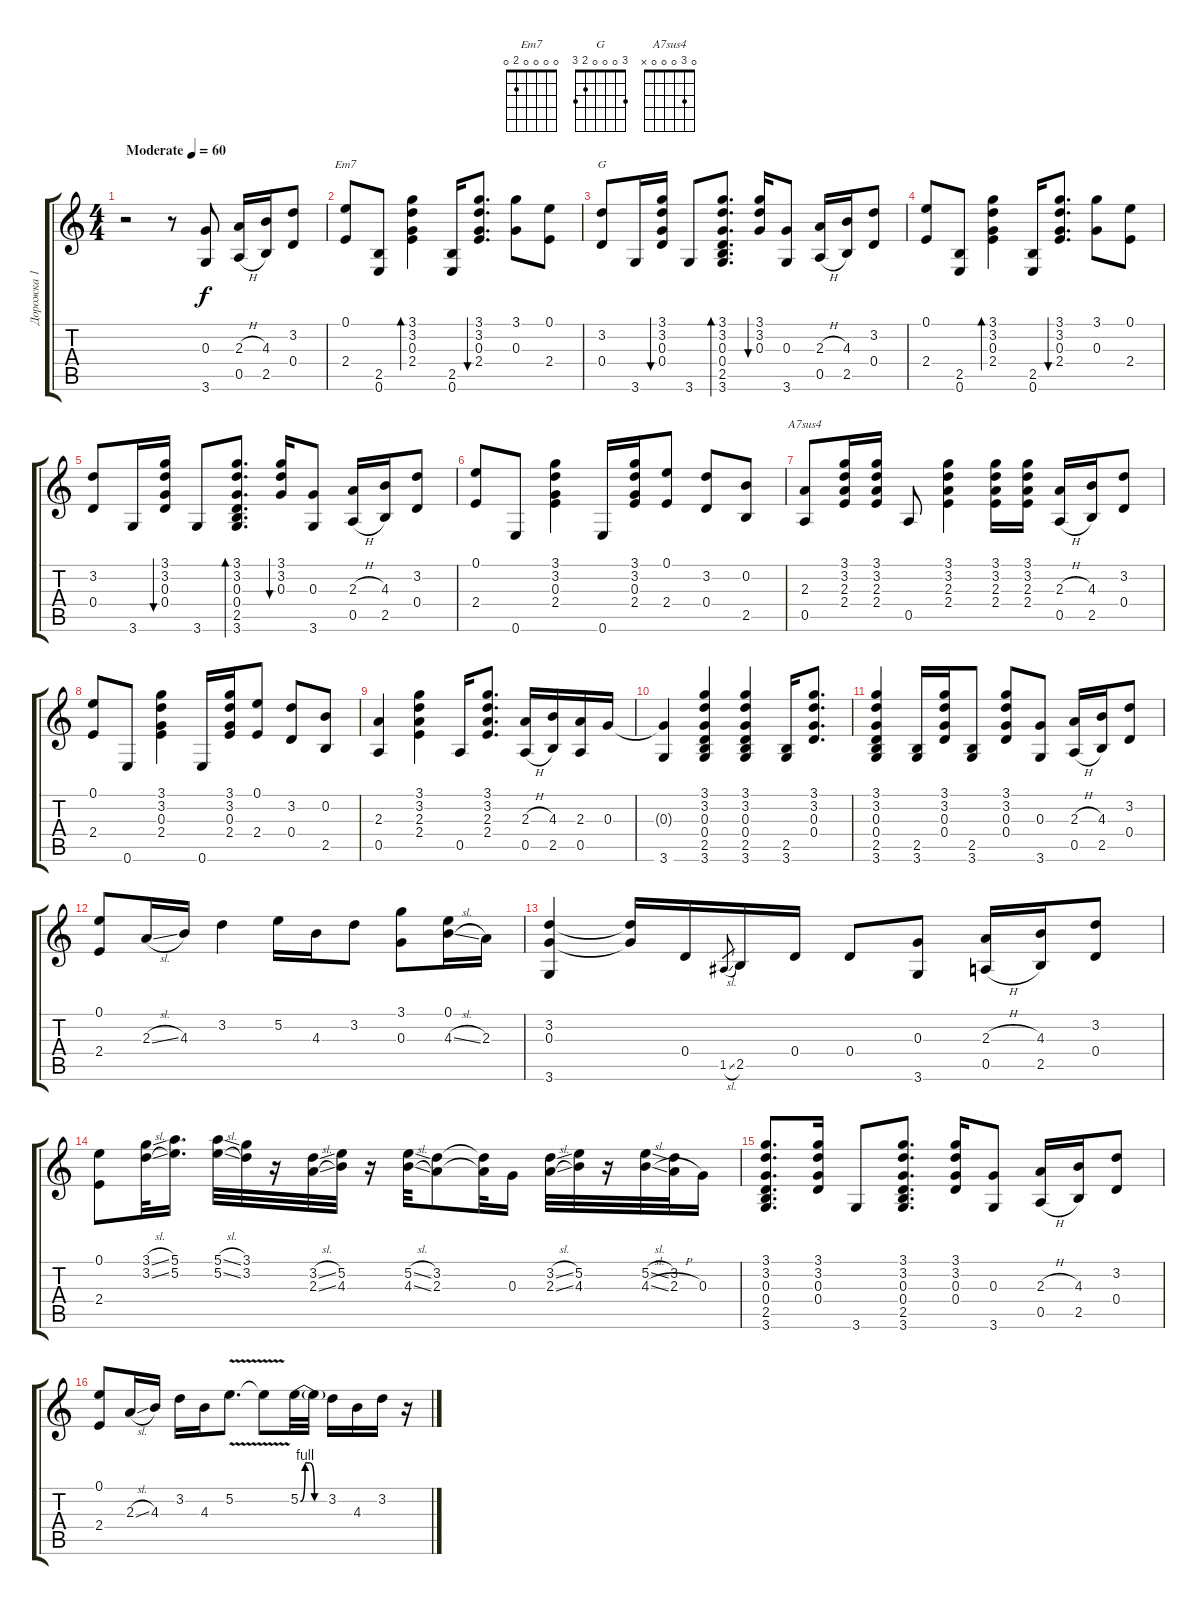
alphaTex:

\track ("Дорожка 1" "Дорожка 1") {instrument acousticguitarsteel}
\staff {score tabs}
\tuning (E4 B3 G3 D3 A2 E2) {hide}
\chord ("Em7" 0 0 0 0 2 0)
\chord ("G" 3 0 0 0 2 3)
\chord ("A7sus4" 0 3 0 0 0 x)
\ts (4 4)
\tempo (60 "Moderate")
\clef g2
\ks c
r.2{dy f instrument acousticguitarsteel} r.8 (0.3 3.6).8 (2.3{h} 0.5{h}).16 (4.3 2.5).16 (3.2 0.4).8 |
(0.1 2.4).8{ch "Em7"} (2.5 0.6).8 (3.1 3.2 0.3 2.4).4{bd 60} (2.5 0.6).16 (3.1 3.2 0.3 2.4).8{d bu 60} (3.1 0.3).8 (0.1 2.4).8 |
(3.2 0.4).8{ch "G"} 3.6.16 (3.1 3.2 0.3 0.4).16{bu 60} 3.6.8 (3.1 3.2 0.3 0.4 2.5 3.6).8{d bd 60} (3.1 3.2 0.3).16{bu 60} (0.3 3.6).8 (2.3{h} 0.5{h}).16 (4.3 2.5).16 (3.2 0.4).8 |
(0.1 2.4).8 (2.5 0.6).8 (3.1 3.2 0.3 2.4).4{bd 60} (2.5 0.6).16 (3.1 3.2 0.3 2.4).8{d bu 60} (3.1 0.3).8 (0.1 2.4).8 |
(3.2 0.4).8 3.6.16 (3.1 3.2 0.3 0.4).16{bu 60} 3.6.8 (3.1 3.2 0.3 0.4 2.5 3.6).8{d bd 60} (3.1 3.2 0.3).16{bu 60} (0.3 3.6).8 (2.3{h} 0.5{h}).16 (4.3 2.5).16 (3.2 0.4).8 |
(0.1 2.4).8 0.6.8 (3.1 3.2 0.3 2.4).4 0.6.16 (3.1 3.2 0.3 2.4).16 (0.1 2.4).8 (3.2 0.4).8 (0.2 2.5).8 |
(2.3 0.5).8{ch "A7sus4"} (3.1 3.2 2.3 2.4).16 (3.1 3.2 2.3 2.4).16 0.5.8 (3.1 3.2 2.3 2.4).4 (3.1 3.2 2.3 2.4).16 (3.1 3.2 2.3 2.4).16 (2.3{h} 0.5{h}).16 (4.3 2.5).16 (3.2 0.4).8 |
(0.1 2.4).8 0.6.8 (3.1 3.2 0.3 2.4).4 0.6.16 (3.1 3.2 0.3 2.4).16 (0.1 2.4).8 (3.2 0.4).8 (0.2 2.5).8 |
(2.3 0.5).4 (3.1 3.2 2.3 2.4).4 0.5.16 (3.1 3.2 2.3 2.4).8{d} (2.3{h} 0.5{h}).16 (4.3 2.5).16 (2.3 0.5).16 0.3.16 |
(0.3{t} 3.6).4 (3.1 3.2 0.3 0.4 2.5 3.6).4 (3.1 3.2 0.3 0.4 2.5 3.6).4 (2.5 3.6).16 (3.1 3.2 0.3 0.4).8{d} |
(3.1 3.2 0.3 0.4 2.5 3.6).4 (2.5 3.6).16 (3.1 3.2 0.3 0.4).16 (2.5 3.6).8 (3.1 3.2 0.3 0.4).8 (0.3 3.6).8 (2.3{h} 0.5{h}).16 (4.3 2.5).16 (3.2 0.4).8 |
(0.1 2.4).8 2.3{sl}.16 4.3.16 3.2.4 5.2.16 4.3.16 3.2.8 (3.1 0.3).8 (0.1 4.3{sl}).16 2.3.16 |
(3.2 0.3 3.6).4 (3.2{t} 0.3{t}).16 0.4.16 1.5{sl}.8{gr} 2.5.16 0.4.16 0.4.8 (0.3 3.6).8 (2.3{h} 0.5{h}).16 (4.3 2.5).16 (3.2 0.4).8 |
(0.1 2.4).8 (3.1{sl} 3.2{sl}).32 (5.1 5.2).16{d} (5.1{sl} 5.2{sl}).32 (3.1 3.2).32 r.16 (3.2{sl} 2.3{sl}).32 (5.2 4.3).32 r.16 (5.2{sl} 4.3{sl}).32 (3.2 2.3).8 (3.2{t} 2.3{t}).32 0.3.16 (3.2{sl} 2.3{sl}).32 (5.2 4.3).32 r.16 (5.2{sl} 4.3{sl}).32 (3.2 2.3{h}).32 0.3.16 |
(3.1 3.2 0.3 0.4 2.5 3.6).8{d} (3.1 3.2 0.3 0.4).16 3.6.8 (3.1 3.2 0.3 0.4 2.5 3.6).8{d} (3.1 3.2 0.3 0.4).16 (0.3 3.6).8 (2.3{h} 0.5{h}).16 (4.3 2.5).16 (3.2 0.4).8 |
(0.1 2.4).8 2.3{sl}.16 4.3.16 3.2.16 4.3.16 5.2{v}.8{d} 5.2{t}.8 5.2{be (custom 0 0 10 4 20 4 30 0 60 0)}.32 5.2{t}.32 3.2.16 4.3.16 3.2.16 r.16
